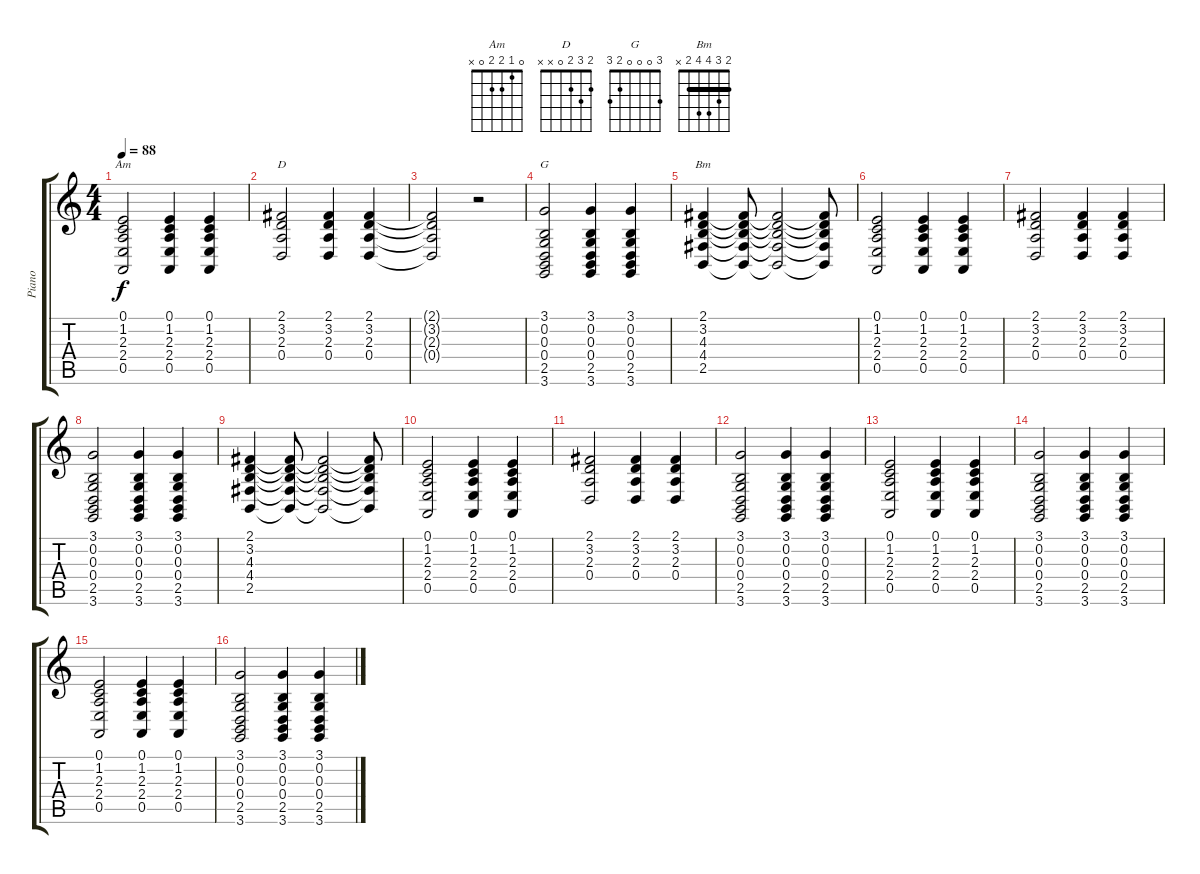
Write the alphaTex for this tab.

\track ("Piano" "Piano") {instrument electricpiano1}
\staff {score tabs}
\tuning (E4 B3 G3 D3 A2 E2) {hide}
\chord ("Am" 0 1 2 2 0 x)
\chord ("D" 2 3 2 0 x x)
\chord ("G" 3 0 0 0 2 3)
\chord ("Bm" 2 3 4 4 2 x) {barre 2}
\ts (4 4)
\tempo 88
\clef g2
\ks c
(0.1 1.2 2.3 2.4 0.5).2{ch "Am" dy f} (0.1 1.2 2.3 2.4 0.5).4 (0.1 1.2 2.3 2.4 0.5).4 |
(2.1 3.2 2.3 0.4).2{ch "D"} (2.1 3.2 2.3 0.4).4 (2.1 3.2 2.3 0.4).4 |
(2.1{t} 3.2{t} 2.3{t} 0.4{t}).2 r.2 |
(3.1 0.2 0.3 0.4 2.5 3.6).2{ch "G"} (3.1 0.2 0.3 0.4 2.5 3.6).4 (3.1 0.2 0.3 0.4 2.5 3.6).4 |
(2.1 3.2 4.3 4.4 2.5).4{ch "Bm"} (2.1{t} 3.2{t} 4.3{t} 4.4{t} 2.5{t}).8 (2.1{t} 3.2{t} 4.3{t} 4.4{t} 2.5{t}).2 (2.1{t} 3.2{t} 4.3{t} 4.4{t} 2.5{t}).8 |
(0.1 1.2 2.3 2.4 0.5).2 (0.1 1.2 2.3 2.4 0.5).4 (0.1 1.2 2.3 2.4 0.5).4 |
(2.1 3.2 2.3 0.4).2 (2.1 3.2 2.3 0.4).4 (2.1 3.2 2.3 0.4).4 |
(3.1 0.2 0.3 0.4 2.5 3.6).2 (3.1 0.2 0.3 0.4 2.5 3.6).4 (3.1 0.2 0.3 0.4 2.5 3.6).4 |
(2.1 3.2 4.3 4.4 2.5).4 (2.1{t} 3.2{t} 4.3{t} 4.4{t} 2.5{t}).8 (2.1{t} 3.2{t} 4.3{t} 4.4{t} 2.5{t}).2 (2.1{t} 3.2{t} 4.3{t} 4.4{t} 2.5{t}).8 |
(0.1 1.2 2.3 2.4 0.5).2 (0.1 1.2 2.3 2.4 0.5).4 (0.1 1.2 2.3 2.4 0.5).4 |
(2.1 3.2 2.3 0.4).2 (2.1 3.2 2.3 0.4).4 (2.1 3.2 2.3 0.4).4 |
(3.1 0.2 0.3 0.4 2.5 3.6).2 (3.1 0.2 0.3 0.4 2.5 3.6).4 (3.1 0.2 0.3 0.4 2.5 3.6).4 |
(0.1 1.2 2.3 2.4 0.5).2 (0.1 1.2 2.3 2.4 0.5).4 (0.1 1.2 2.3 2.4 0.5).4 |
(3.1 0.2 0.3 0.4 2.5 3.6).2 (3.1 0.2 0.3 0.4 2.5 3.6).4 (3.1 0.2 0.3 0.4 2.5 3.6).4 |
(0.1 1.2 2.3 2.4 0.5).2 (0.1 1.2 2.3 2.4 0.5).4 (0.1 1.2 2.3 2.4 0.5).4 |
(3.1 0.2 0.3 0.4 2.5 3.6).2 (3.1 0.2 0.3 0.4 2.5 3.6).4 (3.1 0.2 0.3 0.4 2.5 3.6).4
